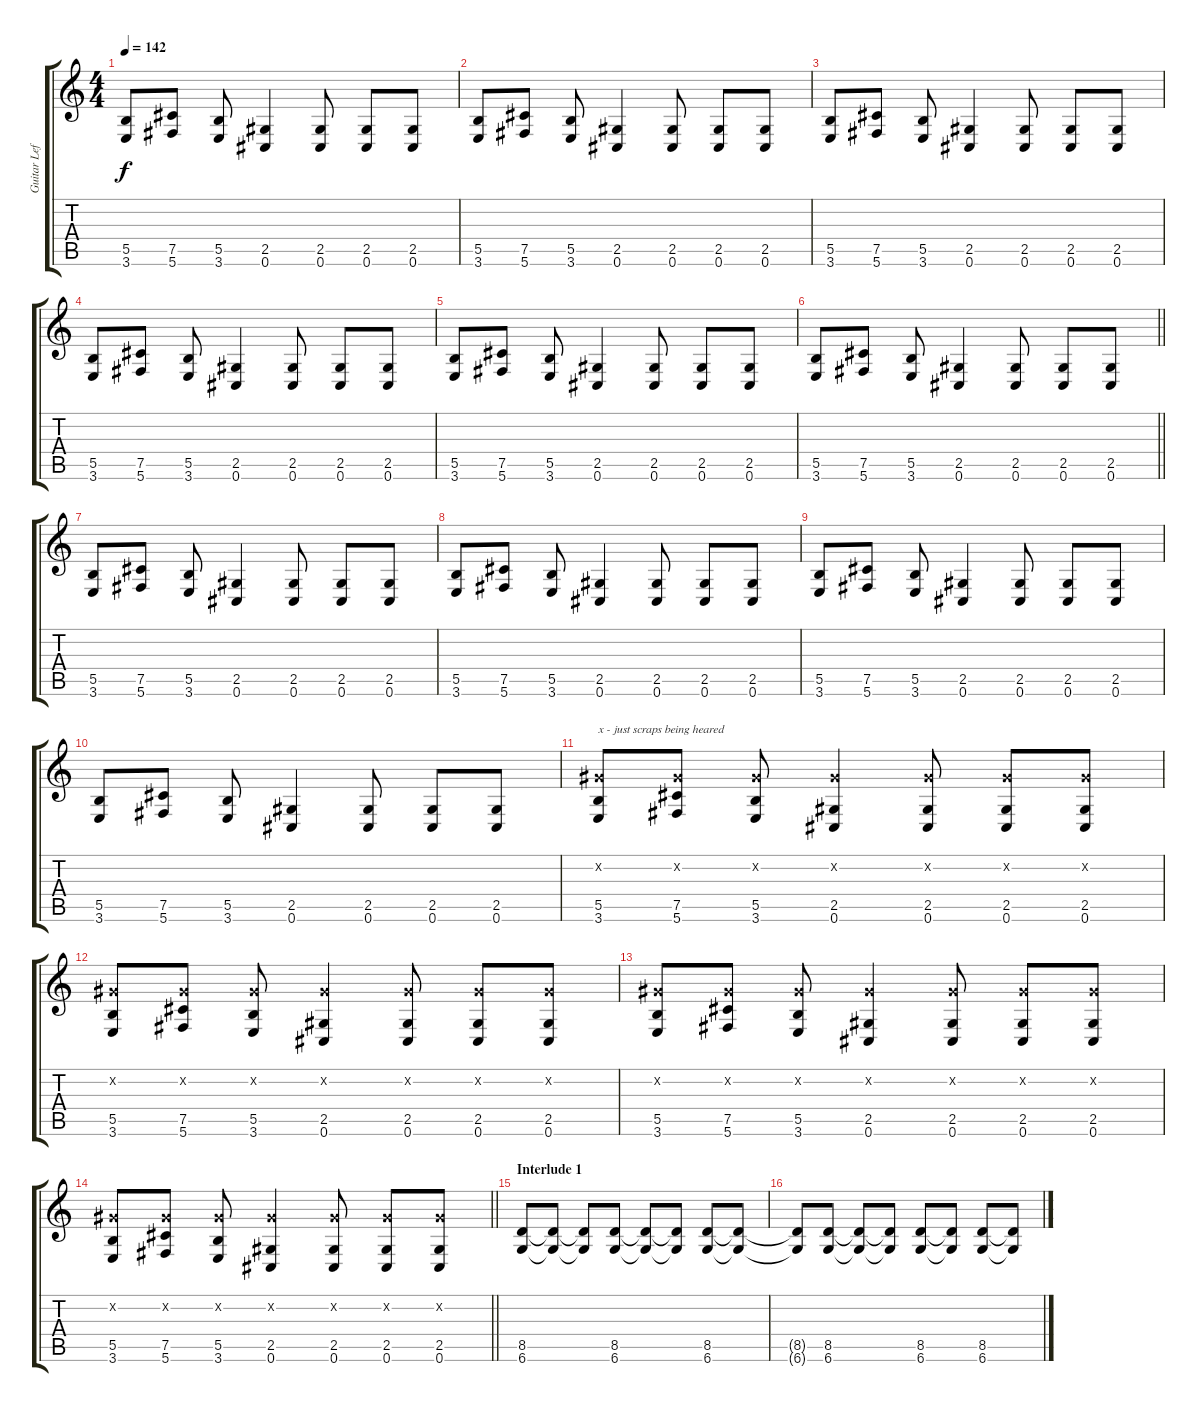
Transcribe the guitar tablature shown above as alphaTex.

\track ("Guitar Left" "Guitar Lef") {instrument distortionguitar}
\staff {score tabs}
\tuning (Db4 Ab3 E3 B2 Gb2 Db2) {hide}
\ts (4 4)
\tempo 142
\clef g2
\ks c
(5.5 3.6).8{dy f} (7.5 5.6).8 (5.5 3.6).8 (2.5 0.6).4 (2.5 0.6).8 (2.5 0.6).8 (2.5 0.6).8 |
(5.5 3.6).8 (7.5 5.6).8 (5.5 3.6).8 (2.5 0.6).4 (2.5 0.6).8 (2.5 0.6).8 (2.5 0.6).8 |
(5.5 3.6).8 (7.5 5.6).8 (5.5 3.6).8 (2.5 0.6).4 (2.5 0.6).8 (2.5 0.6).8 (2.5 0.6).8 |
(5.5 3.6).8 (7.5 5.6).8 (5.5 3.6).8 (2.5 0.6).4 (2.5 0.6).8 (2.5 0.6).8 (2.5 0.6).8 |
(5.5 3.6).8 (7.5 5.6).8 (5.5 3.6).8 (2.5 0.6).4 (2.5 0.6).8 (2.5 0.6).8 (2.5 0.6).8 |
\barLineRight lightlight
(5.5 3.6).8 (7.5 5.6).8 (5.5 3.6).8 (2.5 0.6).4 (2.5 0.6).8 (2.5 0.6).8 (2.5 0.6).8 |
\section ("" "")
(5.5 3.6).8 (7.5 5.6).8 (5.5 3.6).8 (2.5 0.6).4 (2.5 0.6).8 (2.5 0.6).8 (2.5 0.6).8 |
(5.5 3.6).8 (7.5 5.6).8 (5.5 3.6).8 (2.5 0.6).4 (2.5 0.6).8 (2.5 0.6).8 (2.5 0.6).8 |
(5.5 3.6).8 (7.5 5.6).8 (5.5 3.6).8 (2.5 0.6).4 (2.5 0.6).8 (2.5 0.6).8 (2.5 0.6).8 |
(5.5 3.6).8 (7.5 5.6).8 (5.5 3.6).8 (2.5 0.6).4 (2.5 0.6).8 (2.5 0.6).8 (2.5 0.6).8 |
(0.2{x} 5.5 3.6).8{txt "x - just scraps being heared"} (0.2{x} 7.5 5.6).8 (0.2{x} 5.5 3.6).8 (0.2{x} 2.5 0.6).4 (0.2{x} 2.5 0.6).8 (0.2{x} 2.5 0.6).8 (0.2{x} 2.5 0.6).8 |
(0.2{x} 5.5 3.6).8 (0.2{x} 7.5 5.6).8 (0.2{x} 5.5 3.6).8 (0.2{x} 2.5 0.6).4 (0.2{x} 2.5 0.6).8 (0.2{x} 2.5 0.6).8 (0.2{x} 2.5 0.6).8 |
(0.2{x} 5.5 3.6).8 (0.2{x} 7.5 5.6).8 (0.2{x} 5.5 3.6).8 (0.2{x} 2.5 0.6).4 (0.2{x} 2.5 0.6).8 (0.2{x} 2.5 0.6).8 (0.2{x} 2.5 0.6).8 |
\barLineRight lightlight
(0.2{x} 5.5 3.6).8 (0.2{x} 7.5 5.6).8 (0.2{x} 5.5 3.6).8 (0.2{x} 2.5 0.6).4 (0.2{x} 2.5 0.6).8 (0.2{x} 2.5 0.6).8 (0.2{x} 2.5 0.6).8 |
\section ("" "Interlude 1")
(8.5 6.6).8 (8.5{t} 6.6{t}).8 (8.5{t} 6.6{t}).8 (8.5 6.6).8 (8.5{t} 6.6{t}).8 (8.5{t} 6.6{t}).8 (8.5 6.6).8 (8.5{t} 6.6{t}).8 |
(8.5{t} 6.6{t}).8 (8.5 6.6).8 (8.5{t} 6.6{t}).8 (8.5{t} 6.6{t}).8 (8.5 6.6).8 (8.5{t} 6.6{t}).8 (8.5 6.6).8 (8.5{t} 6.6{t}).8
